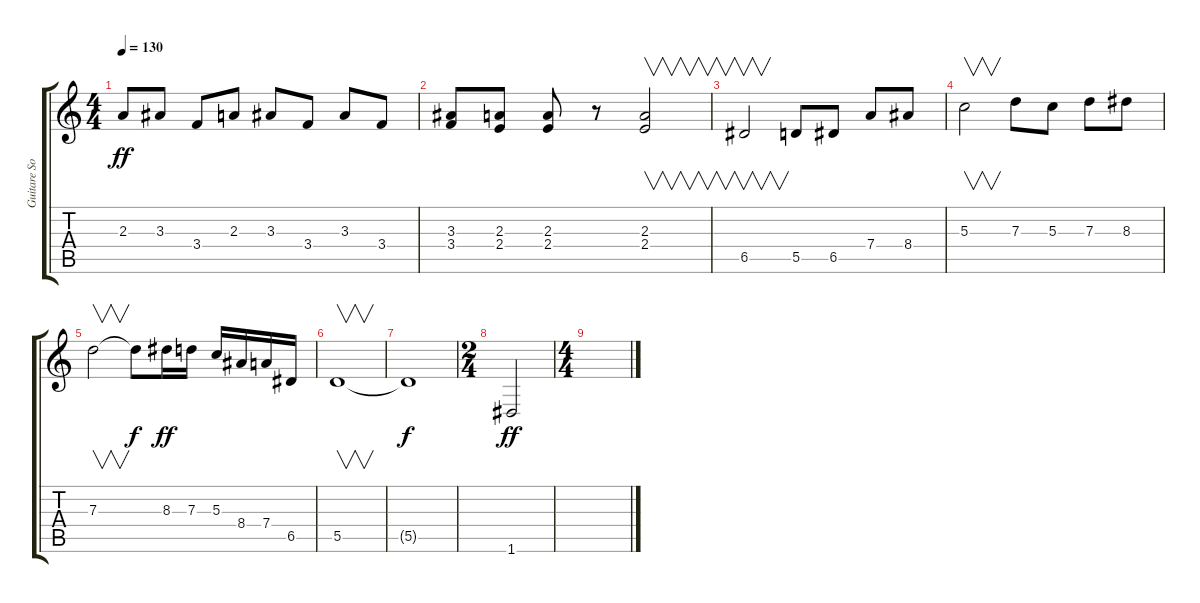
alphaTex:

\track ("Guitare Solo" "Guitare So") {instrument distortionguitar}
\staff {score tabs}
\tuning (E4 B3 G3 D3 A2 D2) {hide}
\ts (4 4)
\tempo 130
\clef g2
\ks c
2.3.8{dy ff} 3.3.8 3.4.8 2.3.8 3.3.8 3.4.8 3.3.8 3.4.8 |
(3.3 3.4).8 (2.3 2.4).8 (2.3 2.4).8 r.8 (2.3 2.4).2{v} |
6.5.2{v} 5.5.8 6.5.8 7.4.8 8.4.8 |
5.3.2{v} 7.3.8 5.3.8 7.3.8 8.3.8 |
7.3.2{v} 7.3{t}.8{dy f} 8.3.16{dy ff} 7.3.16 5.3.16 8.4.16 7.4.16 6.5.16 |
5.5.1{v} |
5.5{t}.1{dy f} |
\ts (2 4)
1.6.2{dy ff} |
\ts (4 4)
